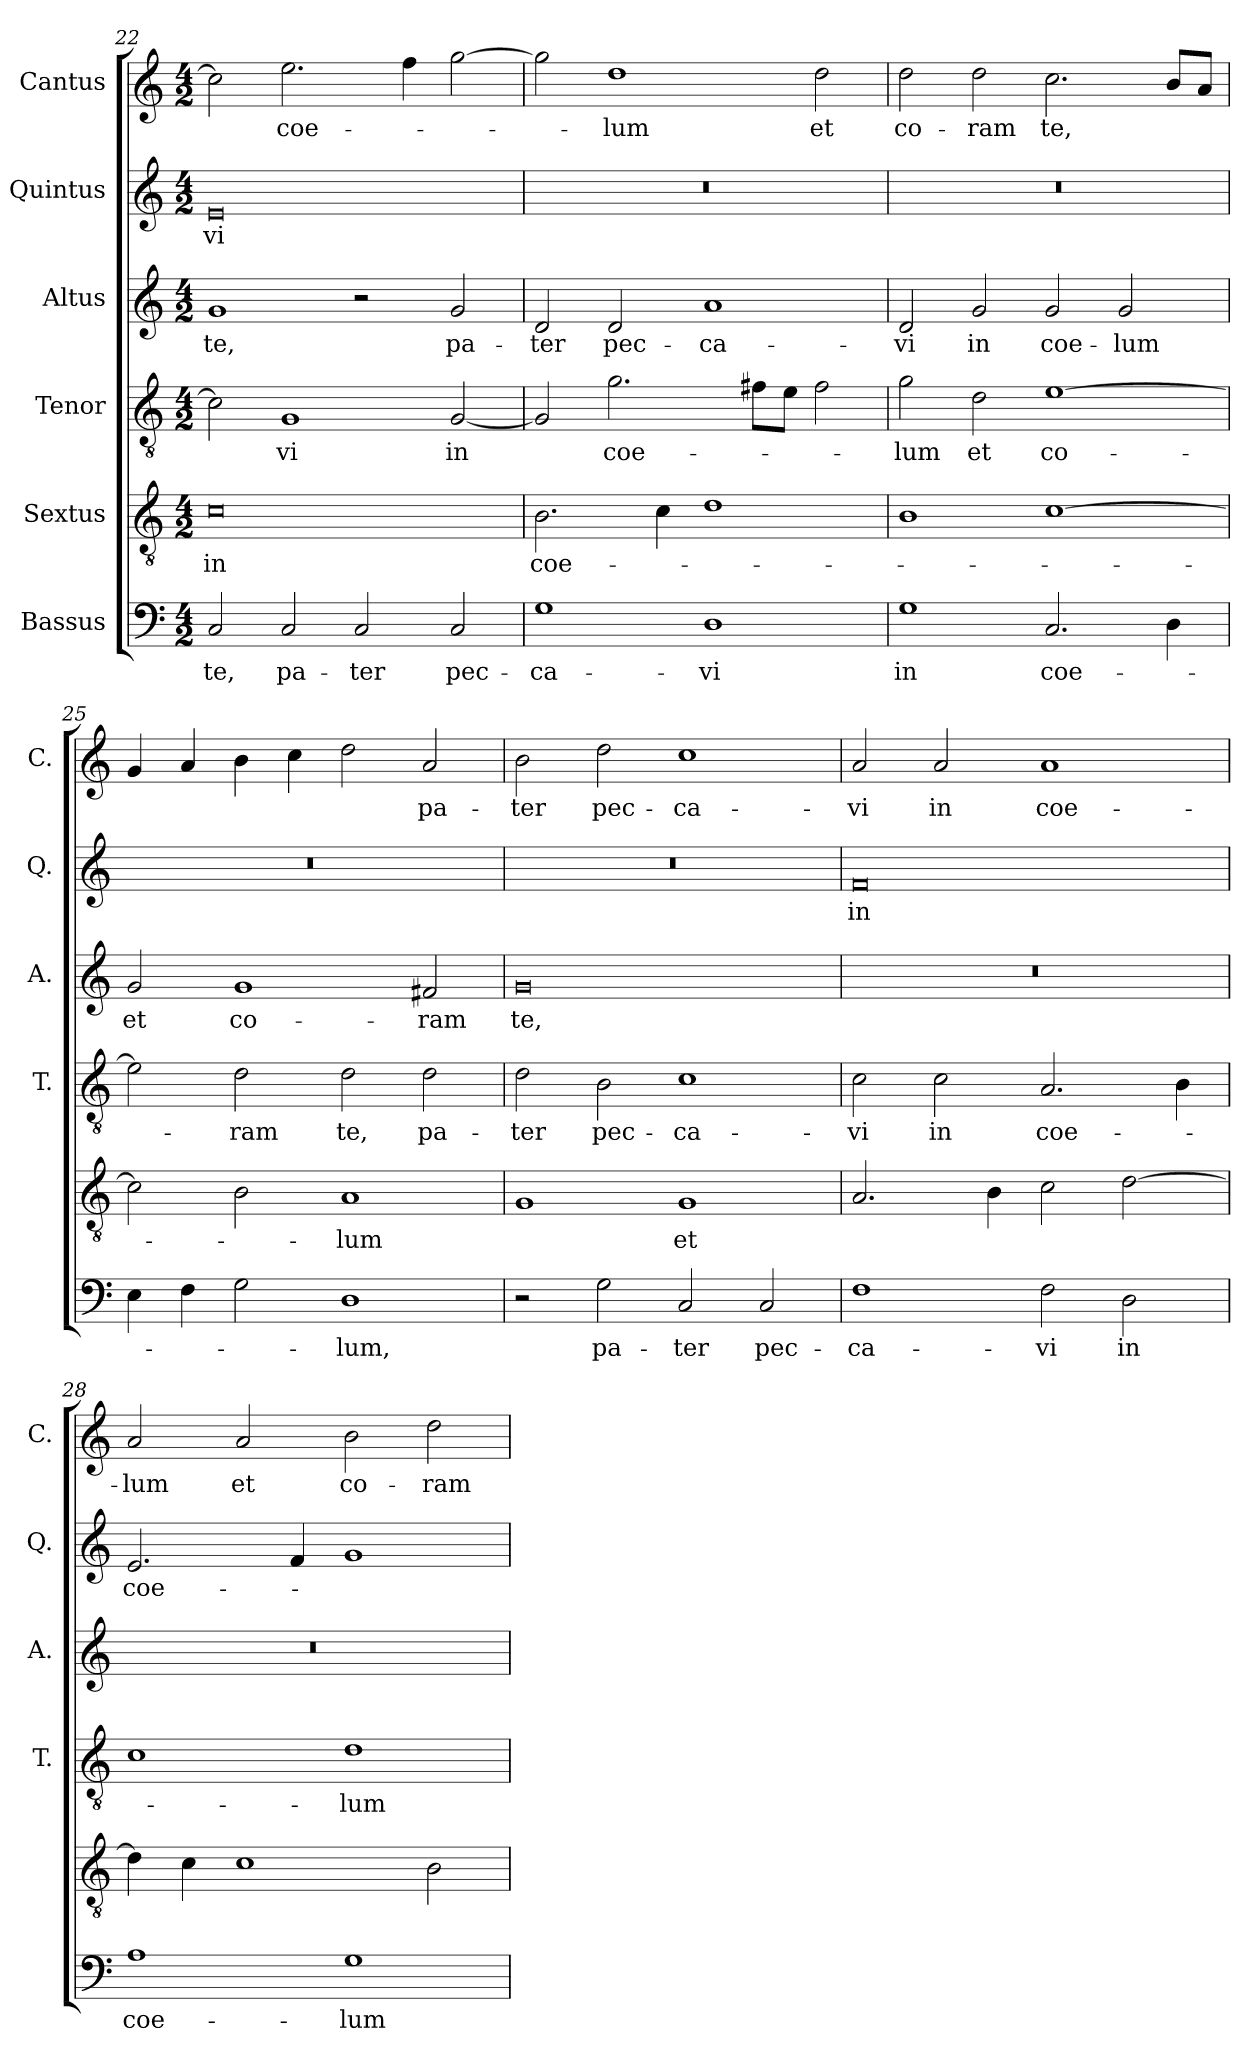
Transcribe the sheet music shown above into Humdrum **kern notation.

**kern	**text	**kern	**text	**kern	**text	**kern	**text	**kern	**text	**kern	**text
*part6	*part6	*part5	*part5	*part4	*part4	*part3	*part3	*part2	*part2	*part1	*part1
*staff6	*staff6	*staff5	*staff5	*staff4	*staff4	*staff3	*staff3	*staff2	*staff2	*staff1	*staff1
*I"Bassus	*	*I"Sextus	*	*I"Tenor	*	*I"Altus	*	*I"Quintus	*	*I"Cantus	*
*	*	*	*	*I'T.	*	*I'A.	*	*I'Q.	*	*I'C.	*
*clefF4	*	*clefGv2	*	*clefGv2	*	*clefG2	*	*clefG2	*	*clefG2	*
*k[]	*	*k[]	*	*k[]	*	*k[]	*	*k[]	*	*k[]	*
*M4/2	*	*M4/2	*	*M4/2	*	*M4/2	*	*M4/2	*	*M4/2	*
=22	=22	=22	=22	=22	=22	=22	=22	=22	=22	=22	=22
!	!LO:LY:b	!	!LO:LY:b	!	!	!	!LO:LY:b	!	!LO:LY:b	!	!
2C/	te,	0c	in	2c\]	.	1g	te,	0e	-vi	2cc\]	.
!	!LO:LY:b	!	!	!	!LO:LY:b	!	!	!	!	!	!LO:LY:b
2C/	pa-	.	.	1G	-vi	.	.	.	.	2.ee\	coe-
!	!LO:LY:b	!	!	!	!	!	!	!	!	!	!
2C/	-ter	.	.	.	.	2r	.	.	.	.	.
.	.	.	.	.	.	.	.	.	.	4ff\	.
!	!LO:LY:b	!	!	!	!LO:LY:b	!	!LO:LY:b	!	!	!	!
2C/	pec-	.	.	[2G/	in	2g/	pa-	.	.	[2gg\	.
=23	=23	=23	=23	=23	=23	=23	=23	=23	=23	=23	=23
!	!LO:LY:b	!	!LO:LY:b	!	!	!	!LO:LY:b	!	!	!	!
1G	-ca-	2.B\	coe-	2G/]	.	2d/	-ter	0r	.	2gg\]	.
!	!	!	!	!	!LO:LY:b	!	!LO:LY:b	!	!	!	!LO:LY:b
.	.	.	.	2.g\	coe-	2d/	pec-	.	.	1dd	-lum
.	.	4c\	.	.	.	.	.	.	.	.	.
!	!LO:LY:b	!	!	!	!	!	!LO:LY:b	!	!	!	!
1D	-vi	1d	.	.	.	1a	-ca-	.	.	.	.
.	.	.	.	8f#X\L	.	.	.	.	.	.	.
.	.	.	.	8e\J	.	.	.	.	.	.	.
!	!	!	!	!	!	!	!	!	!	!	!LO:LY:b
.	.	.	.	2f#\	.	.	.	.	.	2dd\	et
=24	=24	=24	=24	=24	=24	=24	=24	=24	=24	=24	=24
!	!LO:LY:b	!	!	!	!LO:LY:b	!	!LO:LY:b	!	!	!	!LO:LY:b
1G	in	1B	.	2g\	-lum	2d/	-vi	0r	.	2dd\	co-
!	!	!	!	!	!LO:LY:b	!	!LO:LY:b	!	!	!	!LO:LY:b
.	.	.	.	2d\	et	2g/	in	.	.	2dd\	-ram
!	!LO:LY:b	!	!	!	!LO:LY:b	!	!LO:LY:b	!	!	!	!LO:LY:b
2.C/	coe-	[1c	.	[1e	co-	2g/	coe-	.	.	2.cc\	te,
!	!	!	!	!	!	!	!LO:LY:b	!	!	!	!
.	.	.	.	.	.	2g/	-lum	.	.	.	.
4D\	.	.	.	.	.	.	.	.	.	8b/L	.
.	.	.	.	.	.	.	.	.	.	8a/J	.
=25	=25	=25	=25	=25	=25	=25	=25	=25	=25	=25	=25
!	!	!	!	!	!	!	!LO:LY:b	!	!	!	!
4E\	.	2c\]	.	2e\]	.	2g/	et	0r	.	4g/	.
4F\	.	.	.	.	.	.	.	.	.	4a/	.
!	!	!	!	!	!LO:LY:b	!	!LO:LY:b	!	!	!	!
2G\	.	2B\	.	2d\	-ram	1g	co-	.	.	4b\	.
.	.	.	.	.	.	.	.	.	.	4cc\	.
!	!LO:LY:b	!	!LO:LY:b	!	!LO:LY:b	!	!	!	!	!	!
1D	-lum,	1A	-lum	2d\	te,	.	.	.	.	2dd\	.
!	!	!	!	!	!LO:LY:b	!	!LO:LY:b	!	!	!	!LO:LY:b
.	.	.	.	2d\	pa-	2f#X/	-ram	.	.	2a/	pa-
=26	=26	=26	=26	=26	=26	=26	=26	=26	=26	=26	=26
!	!	!	!	!	!LO:LY:b	!	!LO:LY:b	!	!	!	!LO:LY:b
2r	.	1G	.	2d\	-ter	0g	te,	0r	.	2b\	-ter
!	!LO:LY:b	!	!	!	!LO:LY:b	!	!	!	!	!	!LO:LY:b
2G\	pa-	.	.	2B\	pec-	.	.	.	.	2dd\	pec-
!	!LO:LY:b	!	!LO:LY:b	!	!LO:LY:b	!	!	!	!	!	!LO:LY:b
2C/	-ter	1G	et	1c	-ca-	.	.	.	.	1cc	-ca-
!	!LO:LY:b	!	!	!	!	!	!	!	!	!	!
2C/	pec-	.	.	.	.	.	.	.	.	.	.
!!LO:PB:g=z
=27	=27	=27	=27	=27	=27	=27	=27	=27	=27	=27	=27
!	!LO:LY:b	!	!	!	!LO:LY:b	!	!	!	!LO:LY:b	!	!LO:LY:b
1F	-ca-	2.A/	.	2c\	-vi	0r	.	0f	in	2a/	-vi
!	!	!	!	!	!LO:LY:b	!	!	!	!	!	!LO:LY:b
.	.	.	.	2c\	in	.	.	.	.	2a/	in
.	.	4B\	.	.	.	.	.	.	.	.	.
!	!LO:LY:b	!	!	!	!LO:LY:b	!	!	!	!	!	!LO:LY:b
2F\	-vi	2c\	.	2.A/	coe-	.	.	.	.	1a	coe-
!	!LO:LY:b	!	!	!	!	!	!	!	!	!	!
2D\	in	[2d\	.	.	.	.	.	.	.	.	.
.	.	.	.	4B\	.	.	.	.	.	.	.
=28	=28	=28	=28	=28	=28	=28	=28	=28	=28	=28	=28
!	!LO:LY:b	!	!	!	!	!	!	!	!LO:LY:b	!	!LO:LY:b
1A	coe-	4d\]	.	1c	.	0r	.	2.e/	coe-	2a/	-lum
.	.	4c\	.	.	.	.	.	.	.	.	.
!	!	!	!	!	!	!	!	!	!	!	!LO:LY:b
.	.	1c	.	.	.	.	.	.	.	2a/	et
.	.	.	.	.	.	.	.	4f/	.	.	.
!	!LO:LY:b	!	!	!	!LO:LY:b	!	!	!	!	!	!LO:LY:b
1G	-lum	.	.	1d	-lum	.	.	1g	.	2b\	co-
!	!	!	!	!	!	!	!	!	!	!	!LO:LY:b
.	.	2B\	.	.	.	.	.	.	.	2dd\	-ram
=	=	=	=	=	=	=	=	=	=	=	=
*-	*-	*-	*-	*-	*-	*-	*-	*-	*-	*-	*-
